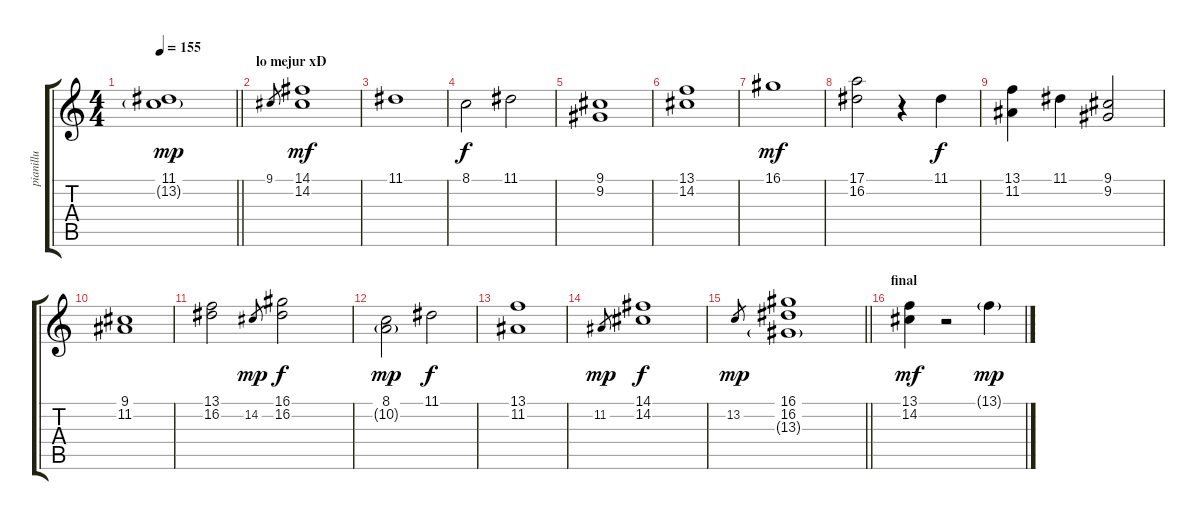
\track ("pianillu" "pianillu") {instrument acousticgrandpiano}
\staff {score tabs}
\tuning (E4 B3 G3 D3 A2 E2) {hide}
\ts (4 4)
\tempo 155
\clef g2
\barLineRight lightlight
\ks c
(11.1 13.2{g}).1{dy mp} |
\section ("" "lo mejur xD")
9.1.8{gr} (14.1 14.2).1{dy mf volume 8 instrument brightacousticpiano} |
11.1.1 |
8.1.2{dy f} 11.1.2 |
(9.1 9.2).1 |
(13.1 14.2).1 |
16.1.1{dy mf} |
(17.1 16.2).2 r.4 11.1.4{dy f} |
(13.1 11.2).4 11.1.4 (9.1 9.2).2 |
(9.1 11.2).1 |
(13.1 16.2).2 14.2.8{gr dy mp} (16.1 16.2).2{dy f} |
(8.1 10.2{g}).2{dy mp} 11.1.2{dy f} |
(13.1 11.2).1 |
11.2.8{gr dy mp} (14.1 14.2).1{dy f} |
\barLineRight lightlight
13.2.8{gr dy mp} (16.1 16.2 13.3{g}).1 |
\section ("" "final")
(13.1 14.2).4{dy mf volume 11 instrument acousticgrandpiano} r.2 13.1{g}.4{dy mp}
